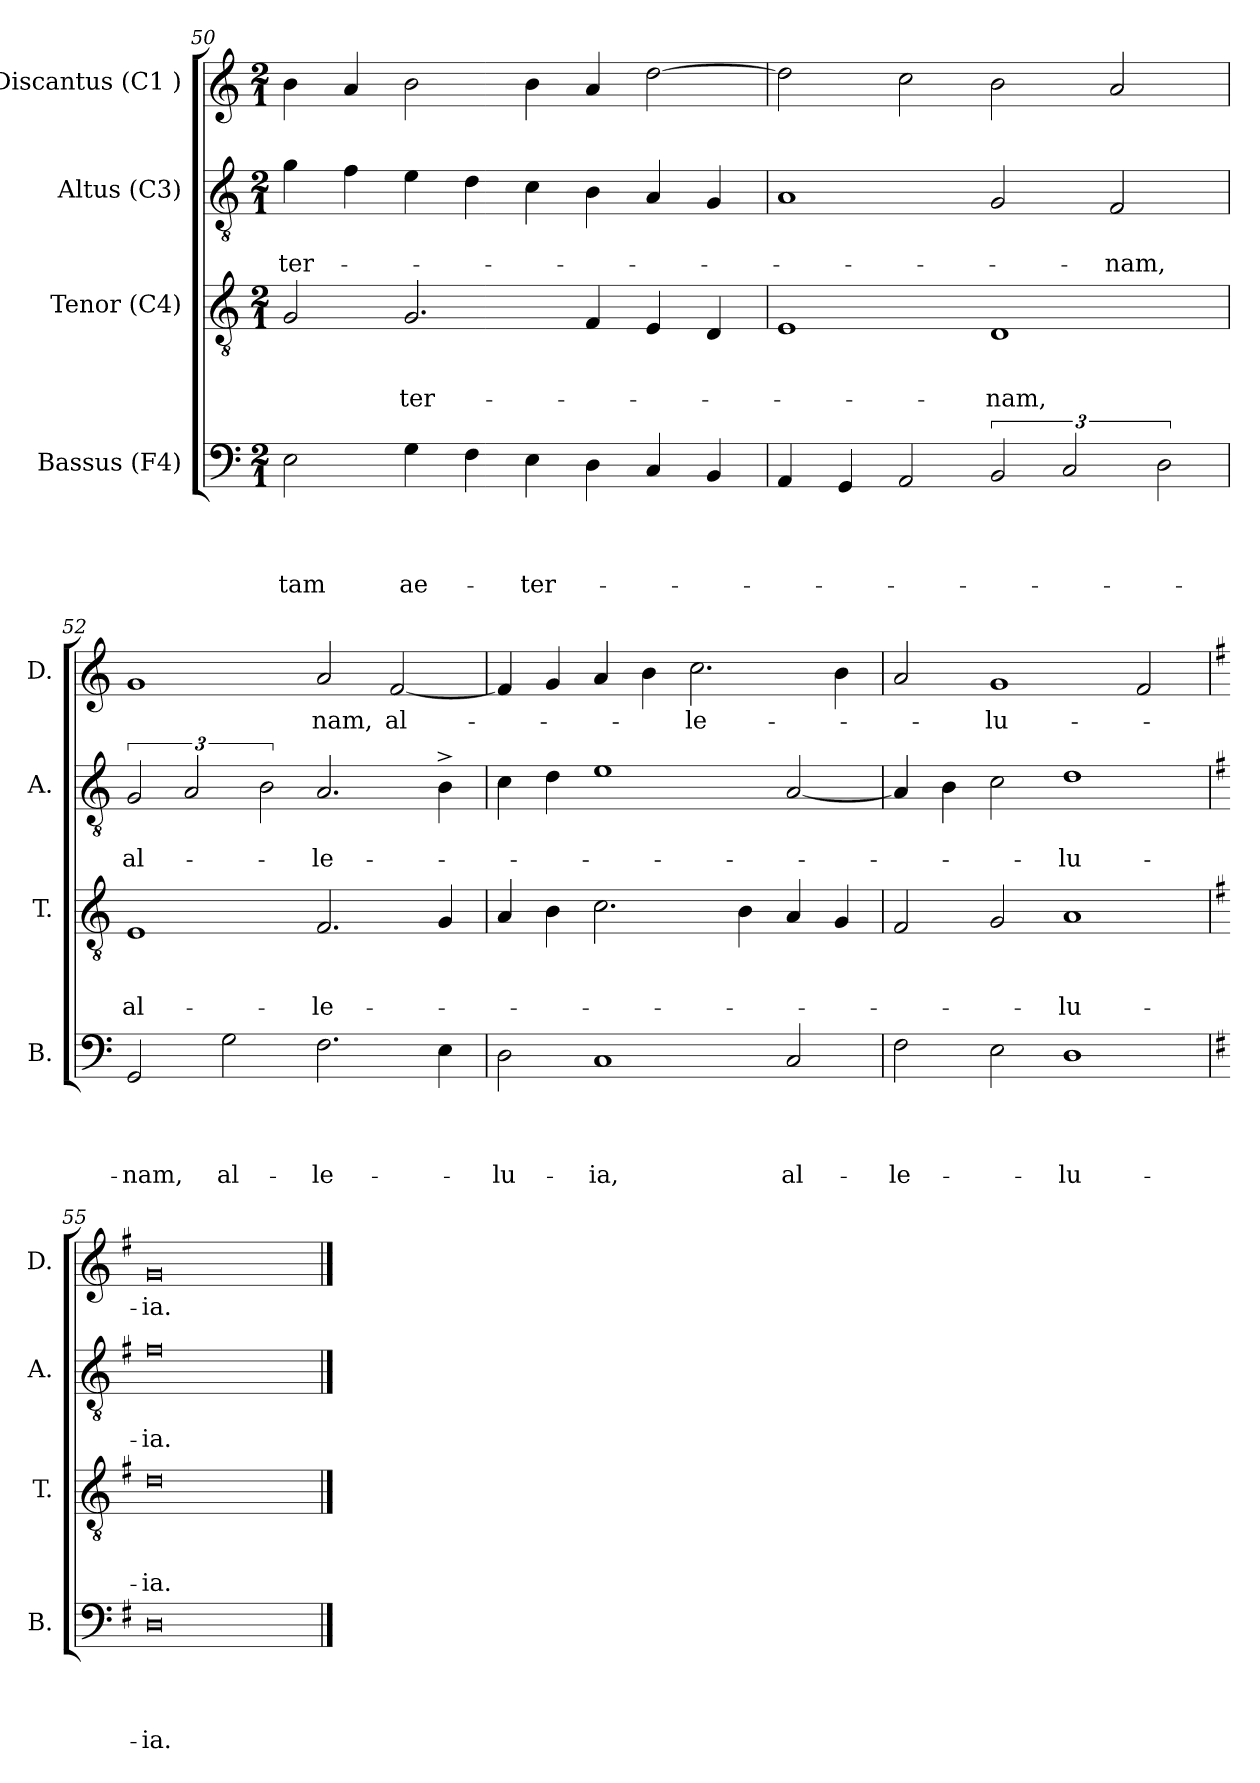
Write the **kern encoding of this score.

**kern	**text	**text	**text	**text	**kern	**text	**text	**text	**kern	**text	**text	**kern	**text
*part4	*part4	*part4	*part4	*part4	*part3	*part3	*part3	*part3	*part2	*part2	*part2	*part1	*part1
*staff4	*staff4	*staff4	*staff4	*staff4	*staff3	*staff3	*staff3	*staff3	*staff2	*staff2	*staff2	*staff1	*staff1
*I"Bassus (F4)	*	*	*	*	*I"Tenor (C4)	*	*	*	*I"Altus (C3)	*	*	*I"Discantus (C1 )	*
*I'B.	*	*	*	*	*I'T.	*	*	*	*I'A.	*	*	*I'D.	*
*clefF4	*	*	*	*	*clefGv2	*	*	*	*clefGv2	*	*	*clefG2	*
*k[]	*	*	*	*	*k[]	*	*	*	*k[]	*	*	*k[]	*
*C:	*	*	*	*	*C:	*	*	*	*C:	*	*	*C:	*
*M2/1	*	*	*	*	*M2/1	*	*	*	*M2/1	*	*	*M2/1	*
=50	=50	=50	=50	=50	=50	=50	=50	=50	=50	=50	=50	=50	=50
!	!	!	!	!LO:LY:b	!	!	!	!	!	!	!LO:LY:b	!	!
2E\	.	.	.	-tam	2G/	.	.	.	4g\	.	-ter-	4b\	.
.	.	.	.	.	.	.	.	.	4f\	.	.	4a/	.
!	!	!	!	!LO:LY:b	!	!	!	!LO:LY:b	!	!	!	!	!
4G\	.	.	.	ae-	2.G/	.	.	-ter-	4e\	.	.	2b\	.
4F\	.	.	.	.	.	.	.	.	4d\	.	.	.	.
!	!	!	!	!LO:LY:b	!	!	!	!	!	!	!	!	!
4E\	.	.	.	-ter-	.	.	.	.	4c\	.	.	4b\	.
4D\	.	.	.	.	4F/	.	.	.	4B\	.	.	4a/	.
4C/	.	.	.	.	4E/	.	.	.	4A/	.	.	[<2dd\	.
4BB/	.	.	.	.	4D/	.	.	.	4G/	.	.	.	.
!!LO:LB:g=z
=51	=51	=51	=51	=51	=51	=51	=51	=51	=51	=51	=51	=51	=51
4AA/	.	.	.	.	1E	.	.	.	1A	.	.	2dd\]	.
4GG/	.	.	.	.	.	.	.	.	.	.	.	.	.
2AA/	.	.	.	.	.	.	.	.	.	.	.	2cc\	.
!	!	!	!	!	!	!	!	!LO:LY:b	!	!	!	!	!
3BB/	.	.	.	.	1D	.	.	-nam,	2G/	.	.	2b\	.
3C/	.	.	.	.	.	.	.	.	.	.	.	.	.
!	!	!	!	!	!	!	!	!	!	!	!LO:LY:b	!	!
.	.	.	.	.	.	.	.	.	2F/	.	-nam,	2a/	.
3D\	.	.	.	.	.	.	.	.	.	.	.	.	.
=52	=52	=52	=52	=52	=52	=52	=52	=52	=52	=52	=52	=52	=52
!	!	!	!	!LO:LY:b	!	!	!	!LO:LY:b	!	!	!LO:LY:b	!	!
2GG/	.	.	.	-nam,	1E	.	.	al-	3G/	.	al-	1g	.
.	.	.	.	.	.	.	.	.	3A/	.	.	.	.
!	!	!	!	!LO:LY:b	!	!	!	!	!	!	!	!	!
2G\	.	.	.	al-	.	.	.	.	.	.	.	.	.
.	.	.	.	.	.	.	.	.	3B\	.	.	.	.
!	!	!	!	!LO:LY:b	!	!	!	!LO:LY:b	!	!	!LO:LY:b	!	!LO:LY:b
2.F\	.	.	.	-le-	2.F/	.	.	-le-	2.A/	.	-le-	2a/	-nam,
!	!	!	!	!	!	!	!	!	!	!	!	!	!LO:LY:b
.	.	.	.	.	.	.	.	.	.	.	.	[<2f/	al-
4E\	.	.	.	.	4G/	.	.	.	4B^>\	.	.	.	.
!!LO:LB:g=z
=53	=53	=53	=53	=53	=53	=53	=53	=53	=53	=53	=53	=53	=53
!	!	!	!	!LO:LY:b	!	!	!	!	!	!	!	!	!
2D\	.	.	.	-lu-	4A/	.	.	.	4c\	.	.	4f/]	.
.	.	.	.	.	4B\	.	.	.	4d\	.	.	4g/	.
!	!	!	!	!LO:LY:b	!	!	!	!	!	!	!	!	!
1C	.	.	.	-ia,	2.c\	.	.	.	1e	.	.	4a/	.
.	.	.	.	.	.	.	.	.	.	.	.	4b\	.
!	!	!	!	!	!	!	!	!	!	!	!	!	!LO:LY:b
.	.	.	.	.	.	.	.	.	.	.	.	2.cc\	-le-
.	.	.	.	.	4B\	.	.	.	.	.	.	.	.
!	!	!	!	!LO:LY:b	!	!	!	!	!	!	!	!	!
2C/	.	.	.	al-	4A/	.	.	.	[<2A/	.	.	.	.
.	.	.	.	.	4G/	.	.	.	.	.	.	4b\	.
=54	=54	=54	=54	=54	=54	=54	=54	=54	=54	=54	=54	=54	=54
!	!	!	!	!LO:LY:b	!	!	!	!	!	!	!	!	!
2F\	.	.	.	-le-	2F/	.	.	.	4A/]	.	.	2a/	.
.	.	.	.	.	.	.	.	.	4B\	.	.	.	.
!	!	!	!	!	!	!	!	!	!	!	!	!	!LO:LY:b
2E\	.	.	.	.	2G/	.	.	.	2c\	.	.	1g	-lu-
!	!	!	!	!LO:LY:b	!	!	!	!LO:LY:b	!	!	!LO:LY:b	!	!
1D	.	.	.	-lu-	1A	.	.	-lu-	1d	.	-lu-	.	.
.	.	.	.	.	.	.	.	.	.	.	.	2f/	.
=55	=55	=55	=55	=55	=55	=55	=55	=55	=55	=55	=55	=55	=55
*k[f#]	*	*	*	*	*k[f#]	*	*	*	*k[f#]	*	*	*k[f#]	*
*G:	*	*	*	*	*G:	*	*	*	*G:	*	*	*G:	*
!	!	!	!	!LO:LY:b:rj	!	!	!	!LO:LY:b:rj	!	!	!LO:LY:b:rj	!	!LO:LY:b:rj
0D	.	.	.	-ia.	0d	.	.	-ia.	0f#	.	-ia.	0g	-ia.
==	==	==	==	==	==	==	==	==	==	==	==	==	==
*-	*-	*-	*-	*-	*-	*-	*-	*-	*-	*-	*-	*-	*-
